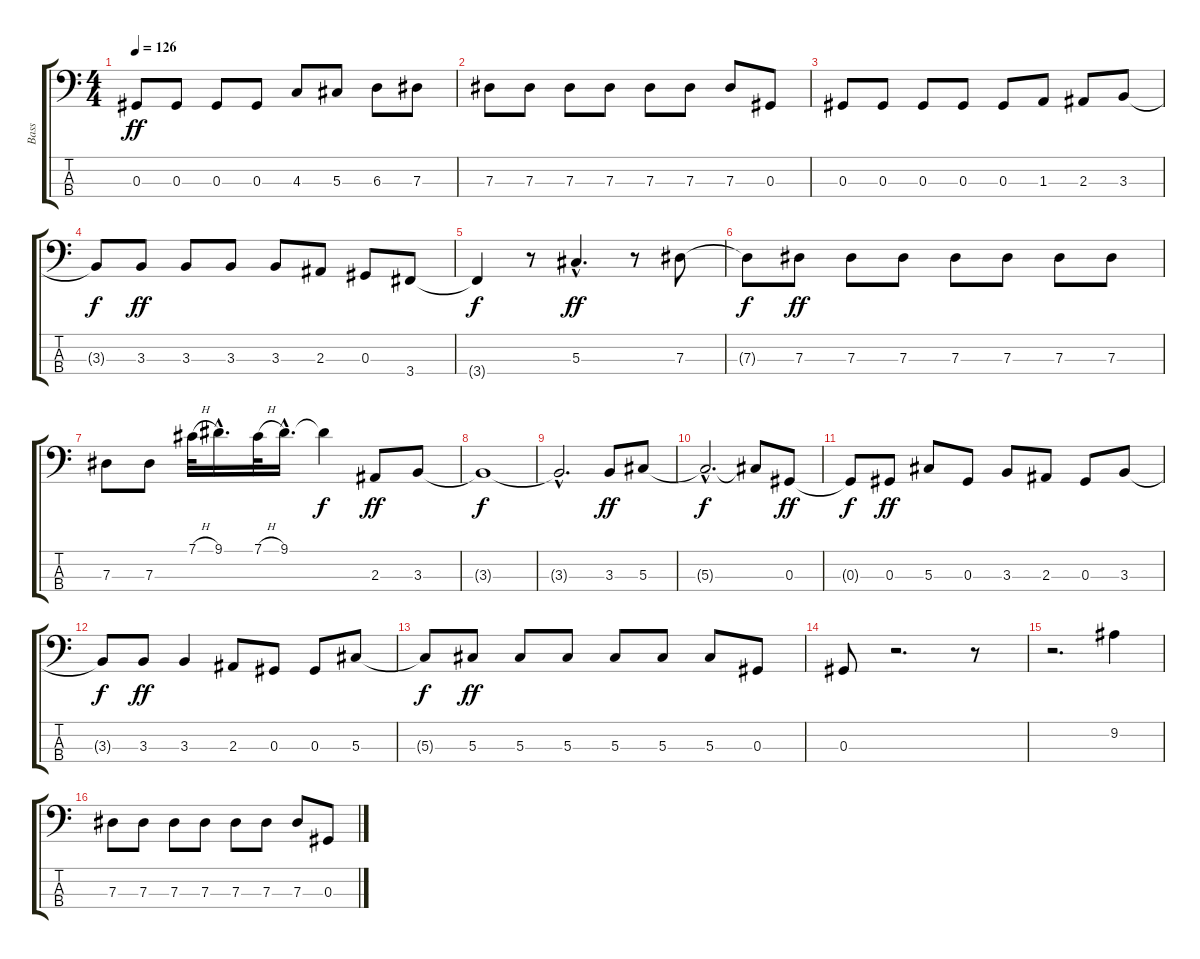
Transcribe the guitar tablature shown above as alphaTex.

\track ("Bass" "Bass") {instrument electricbasspick}
\staff {score tabs}
\tuning (Gb2 Db2 Ab1 Eb1) {hide}
\ts (4 4)
\tempo 126
\clef f4
\ks c
0.3.8{dy ff} 0.3.8 0.3.8 0.3.8 4.3.8 5.3.8 6.3.8 7.3.8 |
7.3.8 7.3.8 7.3.8 7.3.8 7.3.8 7.3.8 7.3.8 0.3.8 |
0.3.8 0.3.8 0.3.8 0.3.8 0.3.8 1.3.8 2.3.8 3.3.8 |
3.3{t}.8{dy f} 3.3.8{dy ff} 3.3.8 3.3.8 3.3.8 2.3.8 0.3.8 3.4.8 |
3.4{t}.4{dy f} r.8 5.3{hac}.4{d dy ff} r.8 7.3.8 |
7.3{t}.8{dy f} 7.3.8{dy ff} 7.3.8 7.3.8 7.3.8 7.3.8 7.3.8 7.3.8 |
7.3.8 7.3.8 7.1{h}.32 9.1{hac}.16{d} 7.1{h}.32 9.1{hac}.16{d} 9.1{t}.4{dy f} 2.3.8{dy ff} 3.3.8 |
3.3{t}.1{dy f} |
3.3{hac t}.2{d} 3.3.8{dy ff} 5.3.8 |
5.3{hac t}.2{d dy f} 5.3{t}.8 0.3.8{dy ff} |
0.3{t}.8{dy f} 0.3.8{dy ff} 5.3.8 0.3.8 3.3.8 2.3.8 0.3.8 3.3.8 |
3.3{t}.8{dy f} 3.3.8{dy ff} 3.3.4 2.3.8 0.3.8 0.3.8 5.3.8 |
5.3{t}.8{dy f} 5.3.8{dy ff} 5.3.8 5.3.8 5.3.8 5.3.8 5.3.8 0.3.8 |
0.3.8 r.2{d} r.8 |
r.2{d} 9.2.4 |
7.3.8 7.3.8 7.3.8 7.3.8 7.3.8 7.3.8 7.3.8 0.3.8
